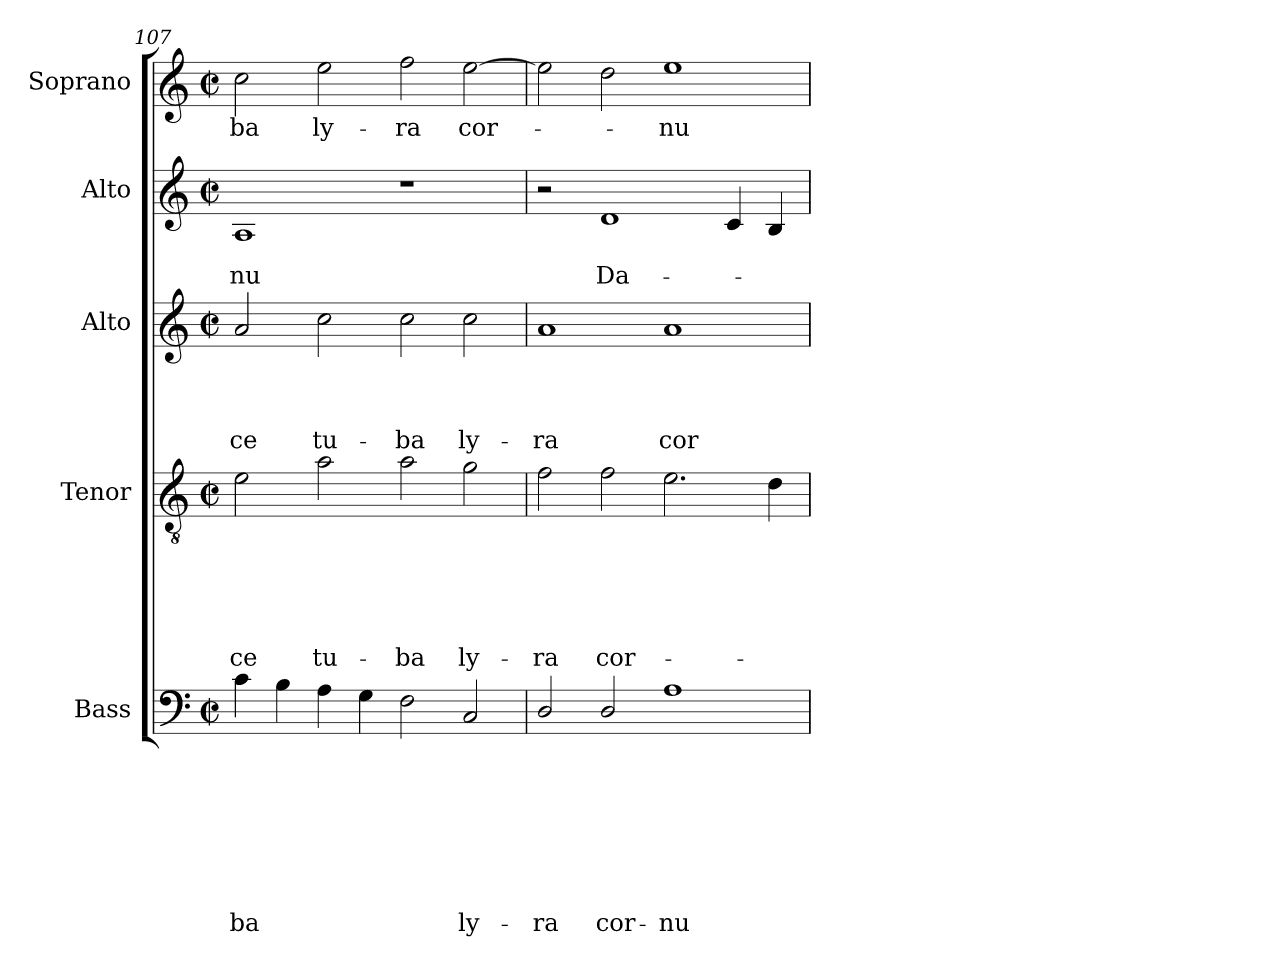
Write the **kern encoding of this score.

**kern	**text	**text	**text	**text	**text	**text	**text	**text	**kern	**text	**text	**text	**text	**text	**text	**kern	**text	**text	**text	**text	**kern	**text	**text	**kern	**text
*part5	*part5	*part5	*part5	*part5	*part5	*part5	*part5	*part5	*part4	*part4	*part4	*part4	*part4	*part4	*part4	*part3	*part3	*part3	*part3	*part3	*part2	*part2	*part2	*part1	*part1
*staff5	*staff5	*staff5	*staff5	*staff5	*staff5	*staff5	*staff5	*staff5	*staff4	*staff4	*staff4	*staff4	*staff4	*staff4	*staff4	*staff3	*staff3	*staff3	*staff3	*staff3	*staff2	*staff2	*staff2	*staff1	*staff1
*I"Bass	*	*	*	*	*	*	*	*	*I"Tenor	*	*	*	*	*	*	*I"Alto	*	*	*	*	*I"Alto	*	*	*I"Soprano	*
*I'B.	*	*	*	*	*	*	*	*	*I'T.	*	*	*	*	*	*	*I'A.	*	*	*	*	*I'A.	*	*	*I'S.	*
*clefF4	*	*	*	*	*	*	*	*	*clefGv2	*	*	*	*	*	*	*clefG2	*	*	*	*	*clefG2	*	*	*clefG2	*
*k[]	*	*	*	*	*	*	*	*	*k[]	*	*	*	*	*	*	*k[]	*	*	*	*	*k[]	*	*	*k[]	*
*C:	*	*	*	*	*	*	*	*	*C:	*	*	*	*	*	*	*C:	*	*	*	*	*C:	*	*	*C:	*
*M2/2	*	*	*	*	*	*	*	*	*M2/2	*	*	*	*	*	*	*M2/2	*	*	*	*	*M2/2	*	*	*M2/2	*
*met(c|)	*	*	*	*	*	*	*	*	*met(c|)	*	*	*	*	*	*	*met(c|)	*	*	*	*	*met(c|)	*	*	*met(c|)	*
=107	=107	=107	=107	=107	=107	=107	=107	=107	=107	=107	=107	=107	=107	=107	=107	=107	=107	=107	=107	=107	=107	=107	=107	=107	=107
!	!	!	!	!	!	!	!	!LO:LY:b	!	!	!	!	!	!	!LO:LY:b:rj	!	!	!	!	!LO:LY:b:rj	!	!	!LO:LY:b	!	!LO:LY:b:rj
4c\	.	.	.	.	.	.	.	-ba	2e\	.	.	.	.	.	-ce	2a/	.	.	.	-ce	1A	.	-nu	2cc\	-ba
4B\	.	.	.	.	.	.	.	.	.	.	.	.	.	.	.	.	.	.	.	.	.	.	.	.	.
!	!	!	!	!	!	!	!	!	!	!	!	!	!	!	!LO:LY:b:rj	!	!	!	!	!LO:LY:b:rj	!	!	!	!	!LO:LY:b:rj
4A\	.	.	.	.	.	.	.	.	2a\	.	.	.	.	.	tu-	2cc\	.	.	.	tu-	.	.	.	2ee\	ly-
4G\	.	.	.	.	.	.	.	.	.	.	.	.	.	.	.	.	.	.	.	.	.	.	.	.	.
!	!	!	!	!	!	!	!	!	!	!	!	!	!	!	!LO:LY:b:rj	!	!	!	!	!LO:LY:b:rj	!	!	!	!	!LO:LY:b:rj
2F\	.	.	.	.	.	.	.	.	2a\	.	.	.	.	.	-ba	2cc\	.	.	.	-ba	1r	.	.	2ff\	-ra
!	!	!	!	!	!	!	!	!LO:LY:b	!	!	!	!	!	!	!LO:LY:b:rj	!	!	!	!	!LO:LY:b:rj	!	!	!	!	!LO:LY:b:rj
2C/	.	.	.	.	.	.	.	ly-	2g\	.	.	.	.	.	ly-	2cc\	.	.	.	ly-	.	.	.	[>2ee\	cor-
=108	=108	=108	=108	=108	=108	=108	=108	=108	=108	=108	=108	=108	=108	=108	=108	=108	=108	=108	=108	=108	=108	=108	=108	=108	=108
!	!	!	!	!	!	!	!	!LO:LY:b	!	!	!	!	!	!	!LO:LY:b:rj	!	!	!	!	!LO:LY:b:rj	!	!	!	!	!
2D/	.	.	.	.	.	.	.	-ra	2f\	.	.	.	.	.	-ra	1a	.	.	.	-ra	2r	.	.	2ee\]	.
!	!	!	!	!	!	!	!	!LO:LY:b	!	!	!	!	!	!	!LO:LY:b:rj	!	!	!	!	!	!	!	!LO:LY:b	!	!
2D/	.	.	.	.	.	.	.	cor-	2f\	.	.	.	.	.	cor-	.	.	.	.	.	1d	.	Da-	2dd\	.
!	!	!	!	!	!	!	!	!LO:LY:b	!	!	!	!	!	!	!	!	!	!	!	!LO:LY:b:rj	!	!	!	!	!LO:LY:b:rj
1A	.	.	.	.	.	.	.	-nu	2.e\	.	.	.	.	.	.	1a	.	.	.	cor-	.	.	.	1ee	-nu
.	.	.	.	.	.	.	.	.	.	.	.	.	.	.	.	.	.	.	.	.	4c/	.	.	.	.
.	.	.	.	.	.	.	.	.	4d\	.	.	.	.	.	.	.	.	.	.	.	4B/	.	.	.	.
=	=	=	=	=	=	=	=	=	=	=	=	=	=	=	=	=	=	=	=	=	=	=	=	=	=
*-	*-	*-	*-	*-	*-	*-	*-	*-	*-	*-	*-	*-	*-	*-	*-	*-	*-	*-	*-	*-	*-	*-	*-	*-	*-
